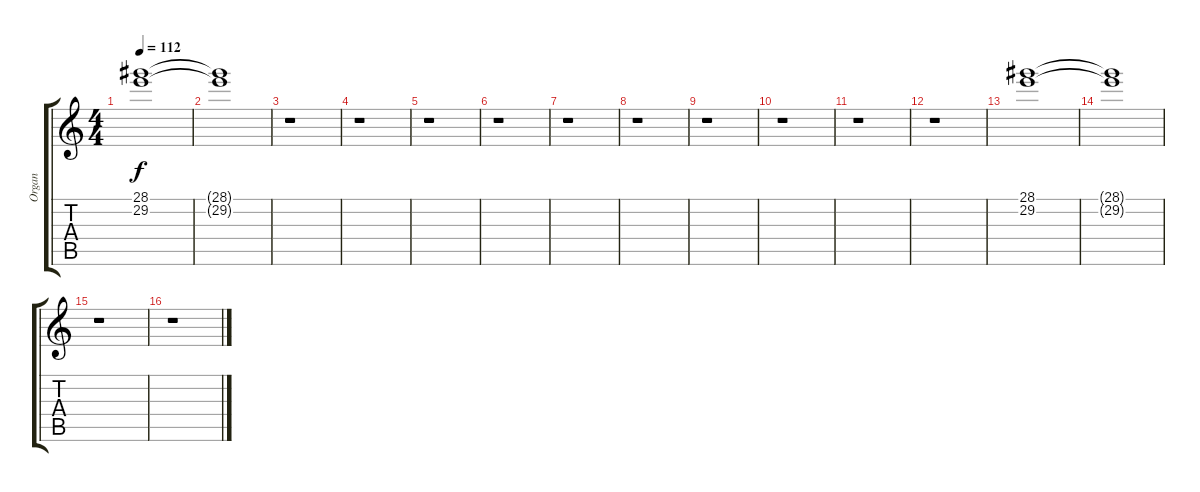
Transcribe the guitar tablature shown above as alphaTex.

\track ("Organ" "Organ") {instrument rockorgan}
\staff {score tabs}
\tuning (E4 B3 G3 D3 A2 E2) {hide}
\ts (4 4)
\tempo 112
\clef g2
\ks c
(28.1 29.2).1{dy f volume 14} |
(28.1{t} 29.2{t}).1 |
r.1{volume 12} |
r.1 |
r.1 |
r.1 |
r.1 |
r.1 |
r.1 |
r.1 |
r.1 |
r.1 |
(28.1 29.2).1 |
(28.1{t} 29.2{t}).1 |
r.1 |
r.1
